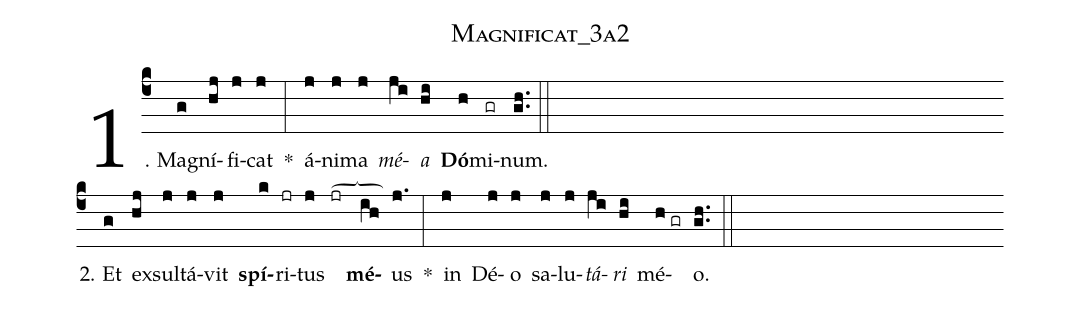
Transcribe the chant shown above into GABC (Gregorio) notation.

name:Magnificat_3a2;
%%
(c4) 1. Ma(g)gní(hj)fi(j)cat(j) *(:) á(j)ni(j)ma(j) <i>mé</i>(ji)<i>a</i>(hi) <b>Dó</b>(h)mi(gr)num.(gh..) (::) (Z-)
2. Et(g) ex(hj)sul(j)tá(j)vit(j) <b>spí</b>(k)ri(jr)tus(j) (jr[ocb:1;8.7mm])<b>mé</b>(ih)us(j.)   *(:)  in(j) Dé(j)o(j) sa(j)lu(j)<i>tá</i>(ji)<i>ri</i>(hi) mé(h//gr)o.(gh..) (::)
